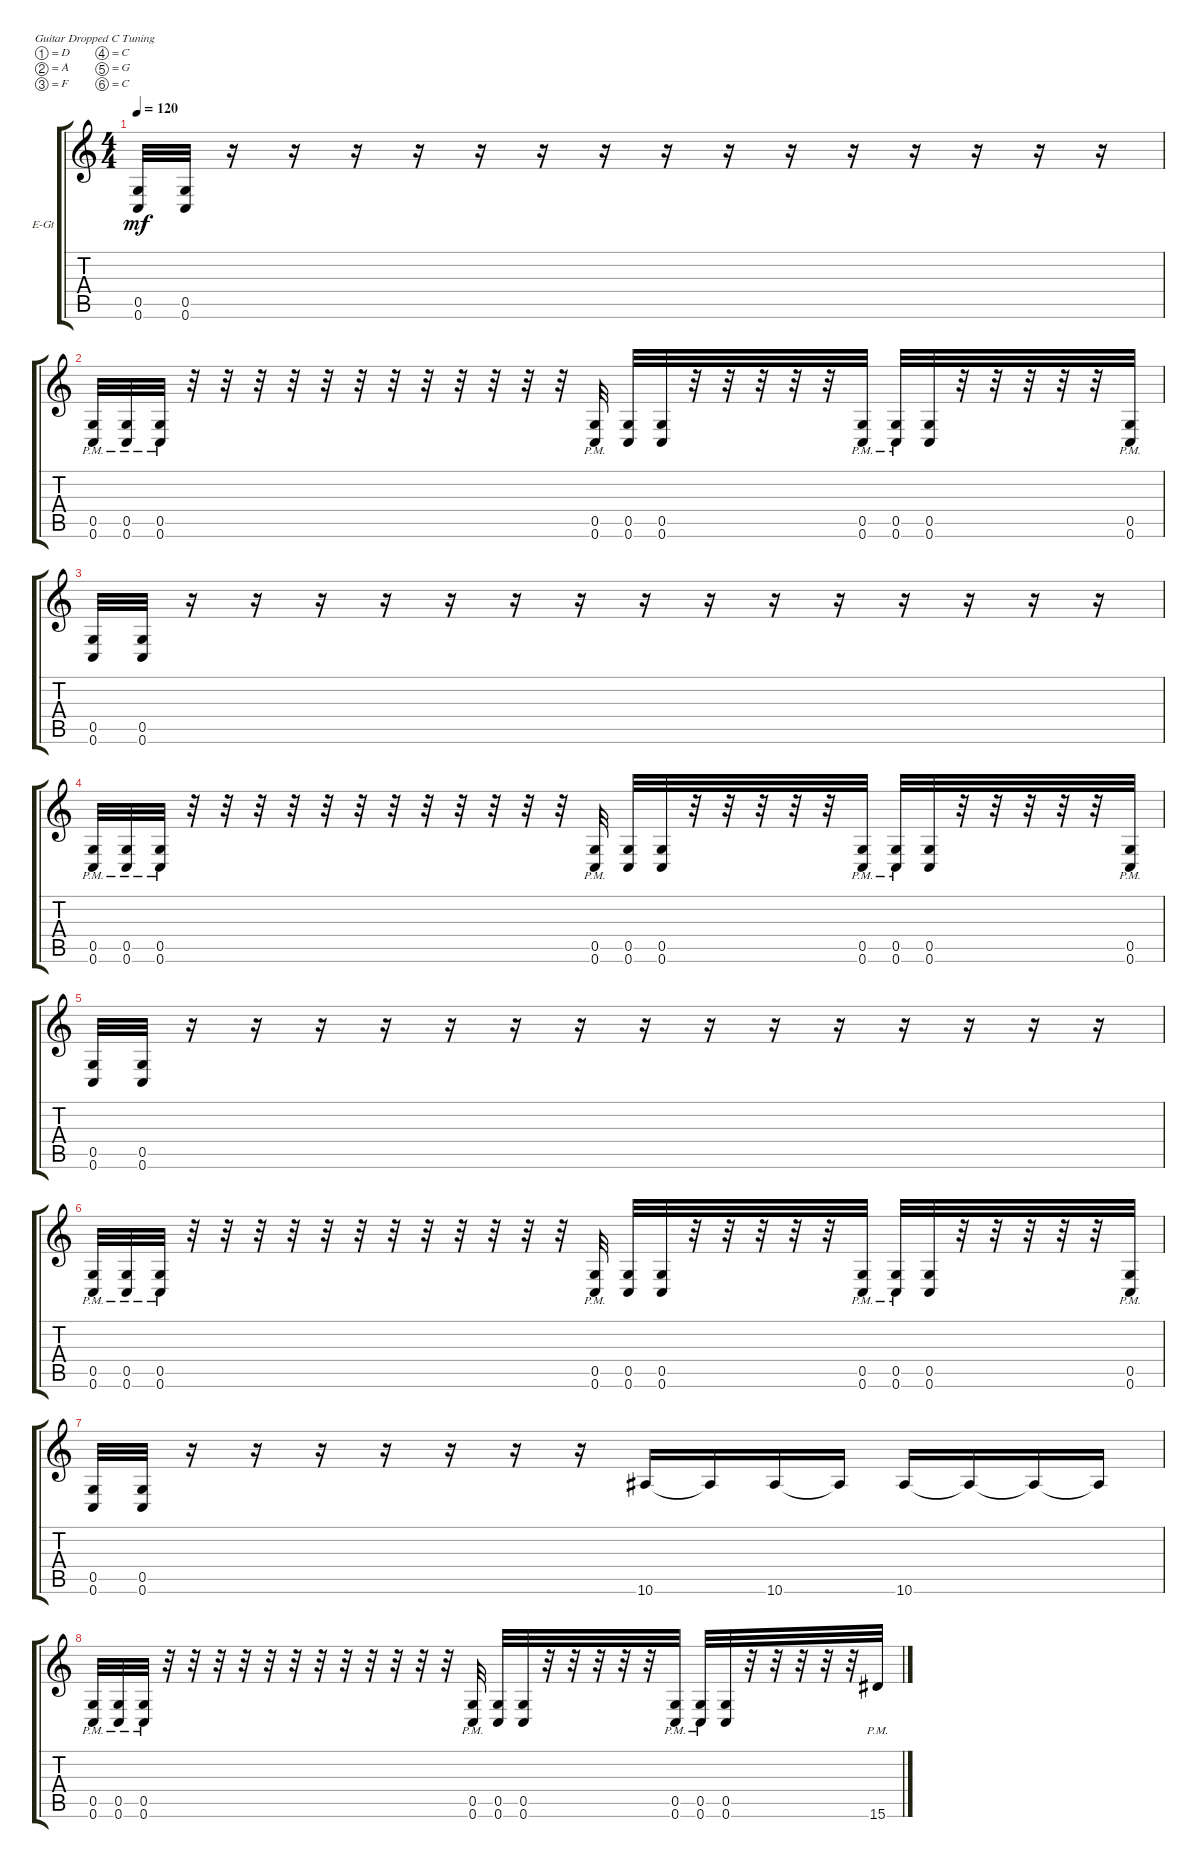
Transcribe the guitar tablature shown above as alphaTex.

\defaultSystemsLayout 4
\bracketExtendMode groupsimilarinstruments
\firstSystemTrackNameOrientation horizontal
\otherSystemsTrackNameOrientation horizontal
\track ("Vet" "E-Gt") {instrument distortionguitar}
\staff {score tabs}
\tuning (D4 A3 F3 C3 G2 C2)
\ts (4 4)
\tempo 120
\clef g2
\ks c
(0.5 0.6).32{dy mf} (0.5 0.6).32 r.16 r.16 r.16 r.16 r.16 r.16 r.16 r.16 r.16 r.16 r.16 r.16 r.16 r.16 r.16 |
(0.5{pm} 0.6{pm}).32 (0.5{pm} 0.6{pm}).32 (0.5{pm} 0.6{pm}).32 r.32 r.32 r.32 r.32 r.32 r.32 r.32 r.32 r.32 r.32 r.32 r.32 (0.5{pm} 0.6{pm}).32 (0.5 0.6).32 (0.5 0.6).32 r.32 r.32 r.32 r.32 r.32 (0.5{pm} 0.6{pm}).32 (0.5{pm} 0.6{pm}).32 (0.5 0.6).32 r.32 r.32 r.32 r.32 r.32 (0.5{pm} 0.6{pm}).32 |
(0.5 0.6).32 (0.5 0.6).32 r.16 r.16 r.16 r.16 r.16 r.16 r.16 r.16 r.16 r.16 r.16 r.16 r.16 r.16 r.16 |
(0.5{pm} 0.6{pm}).32 (0.5{pm} 0.6{pm}).32 (0.5{pm} 0.6{pm}).32 r.32 r.32 r.32 r.32 r.32 r.32 r.32 r.32 r.32 r.32 r.32 r.32 (0.5{pm} 0.6{pm}).32 (0.5 0.6).32 (0.5 0.6).32 r.32 r.32 r.32 r.32 r.32 (0.5{pm} 0.6{pm}).32 (0.5{pm} 0.6{pm}).32 (0.5 0.6).32 r.32 r.32 r.32 r.32 r.32 (0.5{pm} 0.6{pm}).32 |
(0.5 0.6).32 (0.5 0.6).32 r.16 r.16 r.16 r.16 r.16 r.16 r.16 r.16 r.16 r.16 r.16 r.16 r.16 r.16 r.16 |
(0.5{pm} 0.6{pm}).32 (0.5{pm} 0.6{pm}).32 (0.5{pm} 0.6{pm}).32 r.32 r.32 r.32 r.32 r.32 r.32 r.32 r.32 r.32 r.32 r.32 r.32 (0.5{pm} 0.6{pm}).32 (0.5 0.6).32 (0.5 0.6).32 r.32 r.32 r.32 r.32 r.32 (0.5{pm} 0.6{pm}).32 (0.5{pm} 0.6{pm}).32 (0.5 0.6).32 r.32 r.32 r.32 r.32 r.32 (0.5{pm} 0.6{pm}).32 |
(0.5 0.6).32 (0.5 0.6).32 r.16 r.16 r.16 r.16 r.16 r.16 r.16 10.6.16 10.6{t}.16 10.6.16 10.6{t}.16 10.6.16 10.6{t}.16 10.6{t}.16 10.6{t}.16 |
(0.5{pm} 0.6{pm}).32 (0.5{pm} 0.6{pm}).32 (0.5{pm} 0.6{pm}).32 r.32 r.32 r.32 r.32 r.32 r.32 r.32 r.32 r.32 r.32 r.32 r.32 (0.5{pm} 0.6{pm}).32 (0.5 0.6).32 (0.5 0.6).32 r.32 r.32 r.32 r.32 r.32 (0.5{pm} 0.6{pm}).32 (0.5{pm} 0.6{pm}).32 (0.5 0.6).32 r.32 r.32 r.32 r.32 r.32 15.6{pm}.32
